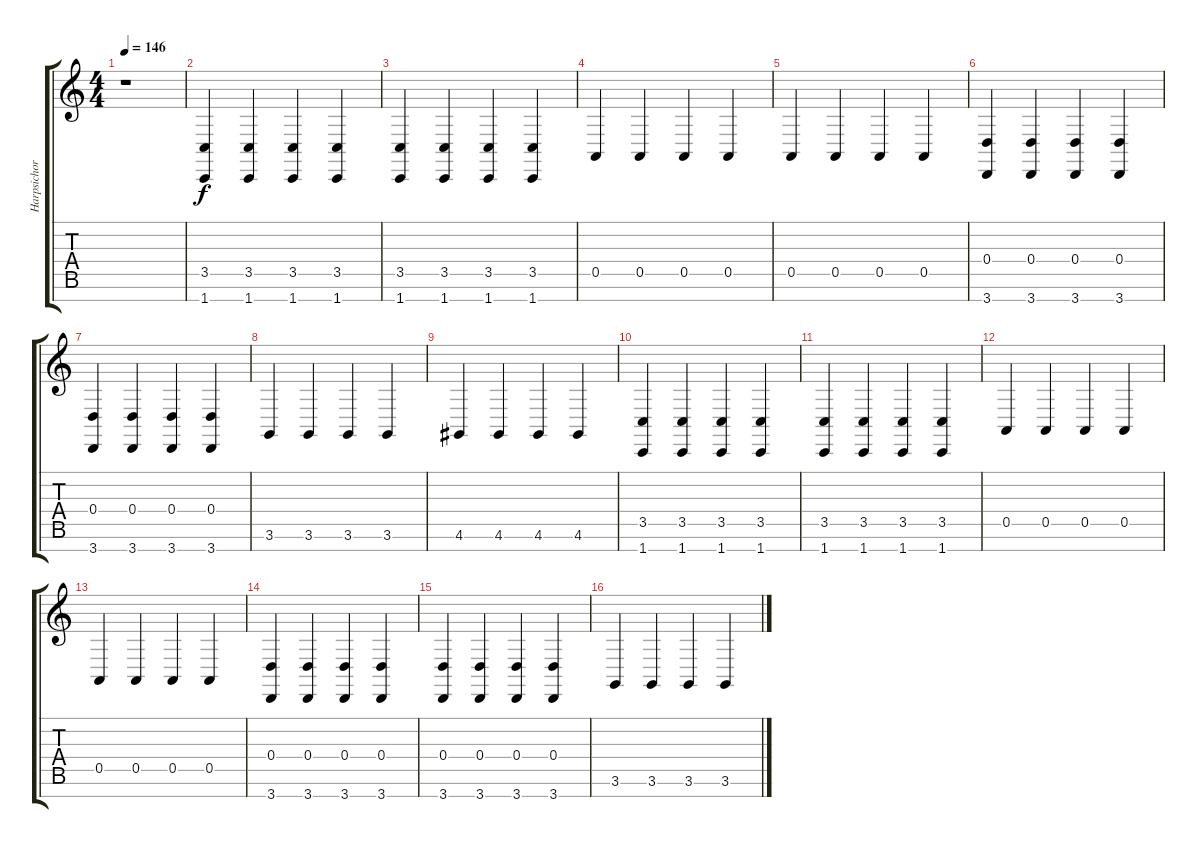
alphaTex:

\track ("Harpsichord" "Harpsichor") {instrument harpsichord}
\staff {score tabs}
\tuning (E4 B3 G3 D3 A2 E2 B1) {hide}
\ts (4 4)
\tempo 146
\clef g2
\ks c
r.1{dy fff} |
(3.5 1.7).4{dy f volume 10 instrument brightacousticpiano} (3.5 1.7).4 (3.5 1.7).4 (3.5 1.7).4 |
(3.5 1.7).4 (3.5 1.7).4 (3.5 1.7).4 (3.5 1.7).4 |
0.5.4 0.5.4 0.5.4 0.5.4 |
0.5.4 0.5.4 0.5.4 0.5.4 |
(0.4 3.7).4 (0.4 3.7).4 (0.4 3.7).4 (0.4 3.7).4 |
(0.4 3.7).4 (0.4 3.7).4 (0.4 3.7).4 (0.4 3.7).4 |
3.6.4 3.6.4 3.6.4 3.6.4 |
4.6.4 4.6.4 4.6.4 4.6.4 |
(3.5 1.7).4 (3.5 1.7).4 (3.5 1.7).4 (3.5 1.7).4 |
(3.5 1.7).4 (3.5 1.7).4 (3.5 1.7).4 (3.5 1.7).4 |
0.5.4 0.5.4 0.5.4 0.5.4 |
0.5.4 0.5.4 0.5.4 0.5.4 |
(0.4 3.7).4 (0.4 3.7).4 (0.4 3.7).4 (0.4 3.7).4 |
(0.4 3.7).4 (0.4 3.7).4 (0.4 3.7).4 (0.4 3.7).4 |
3.6.4 3.6.4 3.6.4 3.6.4
